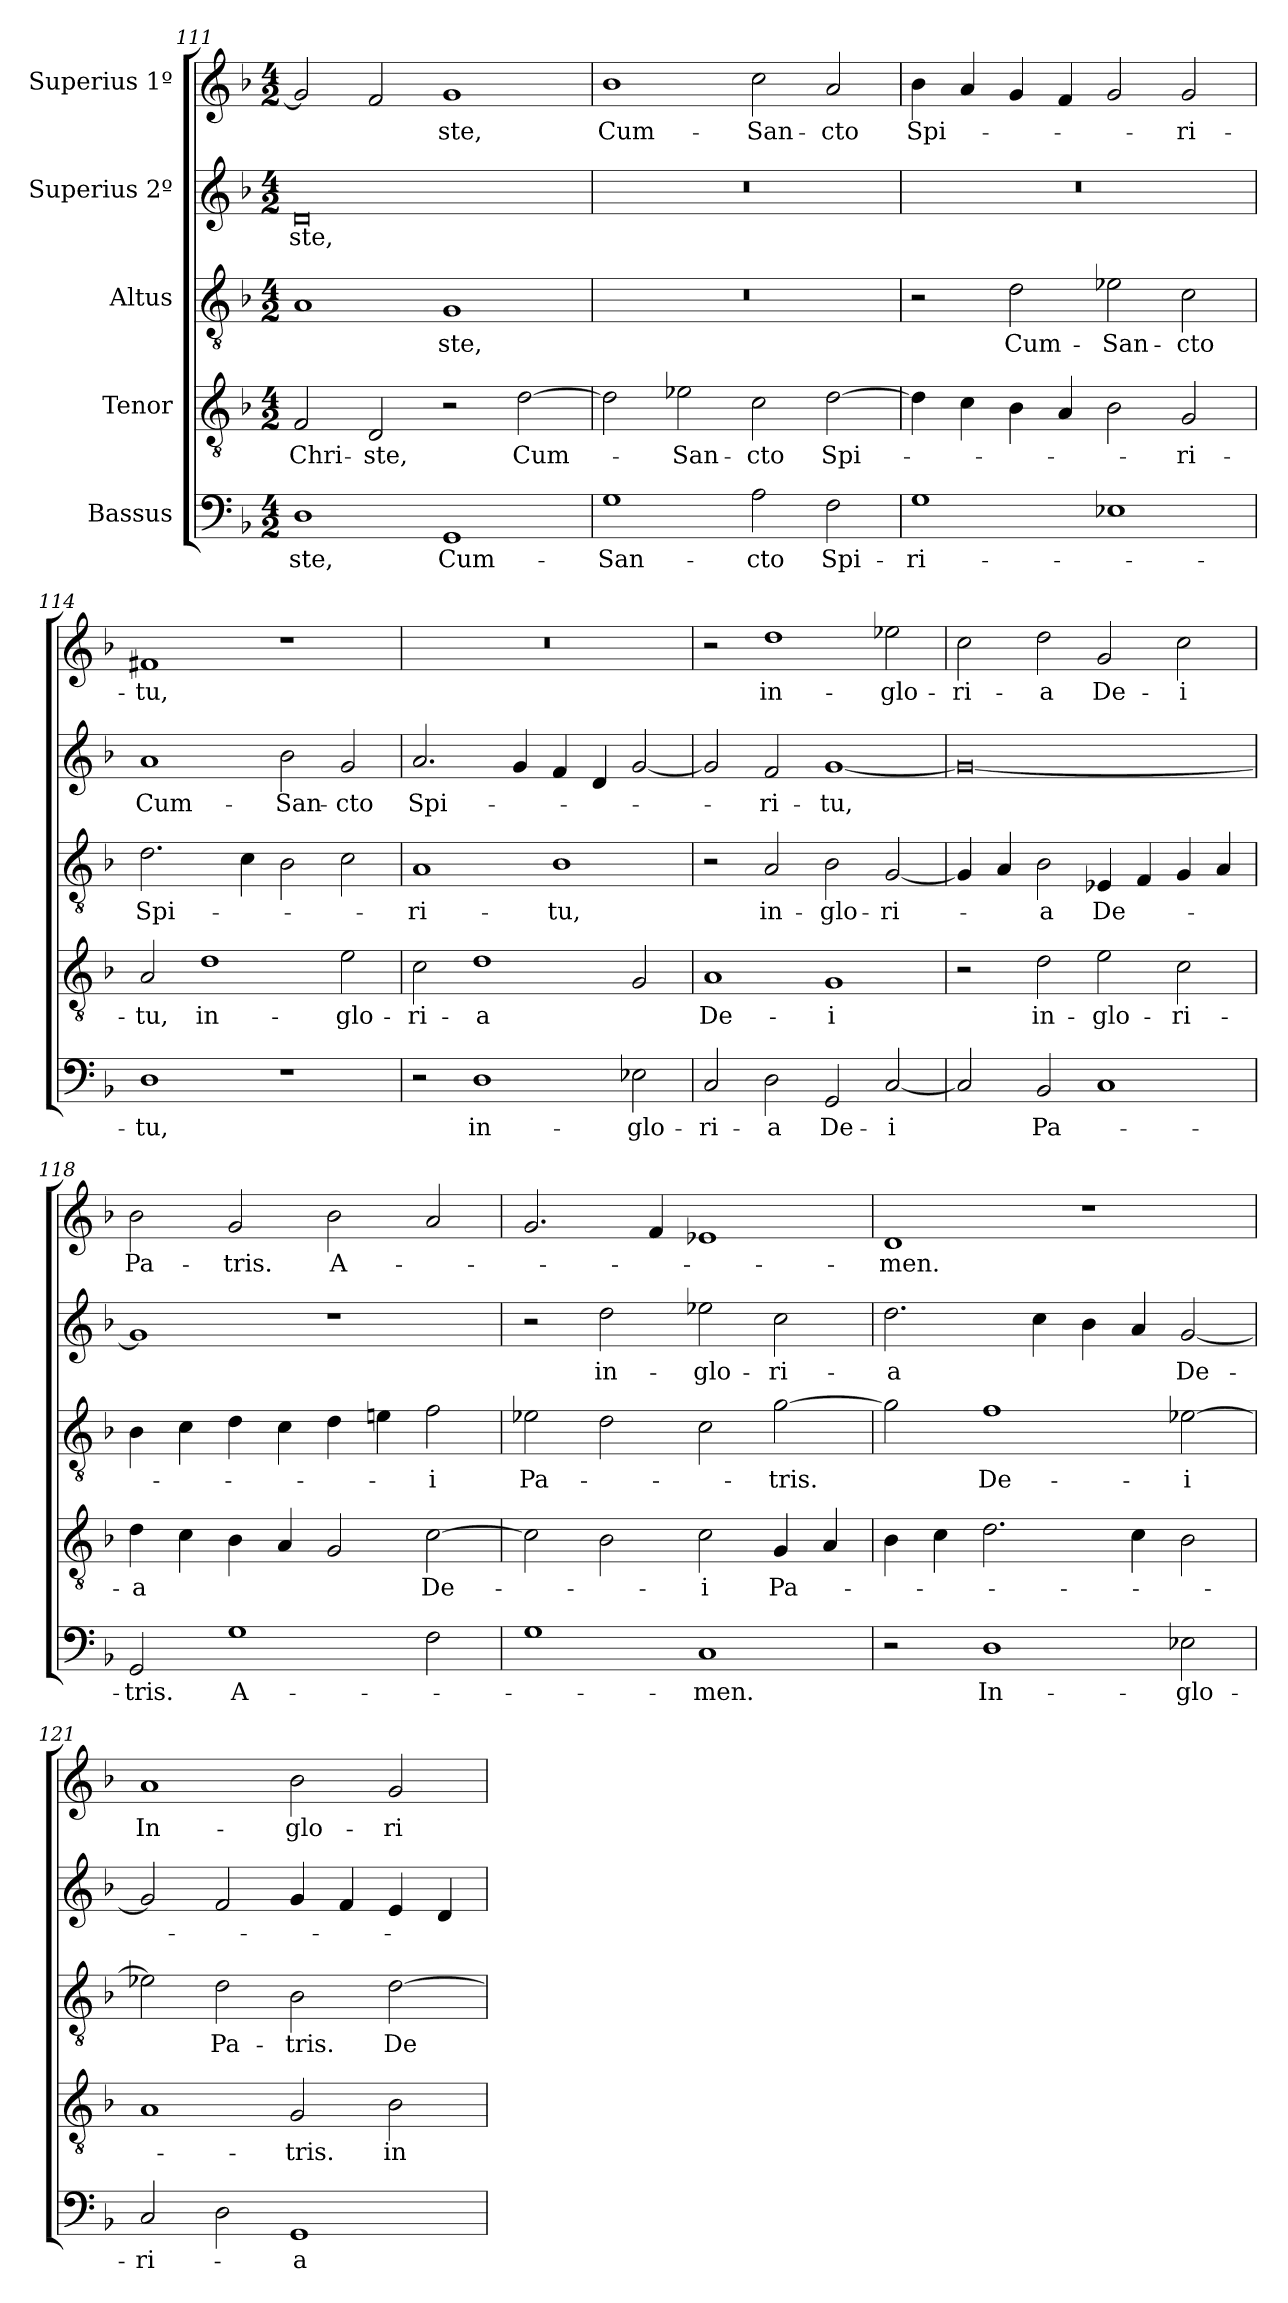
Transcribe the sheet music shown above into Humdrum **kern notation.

**kern	**text	**kern	**text	**kern	**text	**kern	**text	**kern	**text
*part5	*part5	*part4	*part4	*part3	*part3	*part2	*part2	*part1	*part1
*staff5	*staff5	*staff4	*staff4	*staff3	*staff3	*staff2	*staff2	*staff1	*staff1
*I"Bassus	*	*I"Tenor	*	*I"Altus	*	*I"Superius 2º	*	*I"Superius 1º	*
*clefF4	*	*clefGv2	*	*clefGv2	*	*clefG2	*	*clefG2	*
*k[b-]	*	*k[b-]	*	*k[b-]	*	*k[b-]	*	*k[b-]	*
*M4/2	*	*M4/2	*	*M4/2	*	*M4/2	*	*M4/2	*
=111	=111	=111	=111	=111	=111	=111	=111	=111	=111
1D\	-ste,	2F/	Chri-	1A/	.	0d/	-ste,	2g/]	.
.	.	2D/	-ste,	.	.	.	.	2f/	.
1GG/	Cum-	2r	.	1G/	-ste,	.	.	1g/	-ste,
.	.	[2d\	Cum-	.	.	.	.	.	.
=112	=112	=112	=112	=112	=112	=112	=112	=112	=112
1G\	San-	2d\]	.	0r	.	0r	.	1b-\	Cum-
.	.	2e-X\	San-	.	.	.	.	.	.
2A\	-cto	2c\	-cto	.	.	.	.	2cc\	San-
2F\	Spi-	[2d\	Spi-	.	.	.	.	2a/	-cto
=113	=113	=113	=113	=113	=113	=113	=113	=113	=113
1G\	-ri-	4d\]	.	2r	.	0r	.	4b-\	Spi-
.	.	4c\	.	.	.	.	.	4a/	.
.	.	4B-\	.	2d\	Cum-	.	.	4g/	.
.	.	4A/	.	.	.	.	.	4f/	.
1E-X\	.	2B-\	.	2e-X\	San-	.	.	2g/	.
.	.	2G/	-ri-	2c\	-cto	.	.	2g/	-ri-
=114	=114	=114	=114	=114	=114	=114	=114	=114	=114
1D\	-tu,	2A/	-tu,	2.d\	Spi-	1a/	Cum-	1f#X/	-tu,
.	.	1d\	in-	.	.	.	.	.	.
.	.	.	.	4c\	.	.	.	.	.
1r	.	.	.	2B-\	.	2b-\	San-	1r	.
.	.	2e\	glo-	2c\	.	2g/	-cto	.	.
=115	=115	=115	=115	=115	=115	=115	=115	=115	=115
2r	.	2c\	-ri-	1A/	-ri-	2.a/	Spi-	0r	.
1D\	in-	1d\	-a	.	.	.	.	.	.
.	.	.	.	.	.	4g/	.	.	.
.	.	.	.	1B-\	-tu,	4f/	.	.	.
.	.	.	.	.	.	4d/	.	.	.
2E-X\	glo-	2G/	.	.	.	[2g/	.	.	.
=116	=116	=116	=116	=116	=116	=116	=116	=116	=116
2C/	-ri-	1A/	De-	2r	.	2g/]	.	2r	.
2D\	-a	.	.	2A/	in-	2f/	-ri-	1dd\	in-
2GG/	De-	1G/	-i	2B-\	glo-	[1g/	-tu,	.	.
[2C/	-i	.	.	[2G/	-ri-	.	.	2ee-X\	glo-
=117	=117	=117	=117	=117	=117	=117	=117	=117	=117
2C/]	.	2r	.	4G/]	.	0g/_	.	2cc\	-ri-
.	.	.	.	4A/	.	.	.	.	.
2BB-/	Pa-	2d\	in-	2B-\	-a	.	.	2dd\	-a
1C/	.	2e\	glo-	4E-X/	De-	.	.	2g/	De-
.	.	.	.	4F/	.	.	.	.	.
.	.	2c\	-ri-	4G/	.	.	.	2cc\	-i
.	.	.	.	4A/	.	.	.	.	.
=118	=118	=118	=118	=118	=118	=118	=118	=118	=118
2GG/	-tris.	4d\	-a	4B-\	.	1g/]	.	2b-\	Pa-
.	.	4c\	.	4c\	.	.	.	.	.
1G\	A-	4B-\	.	4d\	.	.	.	2g/	-tris.
.	.	4A/	.	4c\	.	.	.	.	.
.	.	2G/	.	4d\	.	1r	.	2b-\	A-
.	.	.	.	4en\	.	.	.	.	.
2F\	.	[2c\	De-	2f\	-i	.	.	2a/	.
=119	=119	=119	=119	=119	=119	=119	=119	=119	=119
1G\	.	2c\]	.	2e-X\	Pa-	2r	.	2.g/	.
.	.	2B-\	.	2d\	.	2dd\	in-	.	.
.	.	.	.	.	.	.	.	4f/	.
1C/	-men.	2c\	-i	2c\	.	2ee-X\	glo-	1e-X/	.
.	.	4G/	Pa-	[2g\	-tris.	2cc\	-ri-	.	.
.	.	4A/	.	.	.	.	.	.	.
=120	=120	=120	=120	=120	=120	=120	=120	=120	=120
2r	.	4B-\	.	2g\]	.	2.dd\	-a	1d/	-men.
.	.	4c\	.	.	.	.	.	.	.
1D\	In-	2.d\	.	1f\	De-	.	.	.	.
.	.	.	.	.	.	4cc\	.	.	.
.	.	.	.	.	.	4b-\	.	1r	.
.	.	4c\	.	.	.	4a/	.	.	.
2E-X\	glo-	2B-\	.	[2e-X\	-i	[2g/	De-	.	.
=121	=121	=121	=121	=121	=121	=121	=121	=121	=121
2C/	-ri-	1A/	.	2e-X\]	.	2g/]	.	1a/	In-
2D\	.	.	.	2d\	Pa-	2f/	.	.	.
1GG/	-a	2G/	-tris.	2B-\	-tris.	4g/	.	2b-\	glo-
.	.	.	.	.	.	4f/	.	.	.
.	.	2B-\	in-	[2d\	De-	4e/	.	2g/	-ri-
.	.	.	.	.	.	4d/	.	.	.
=	=	=	=	=	=	=	=	=	=
*-	*-	*-	*-	*-	*-	*-	*-	*-	*-
